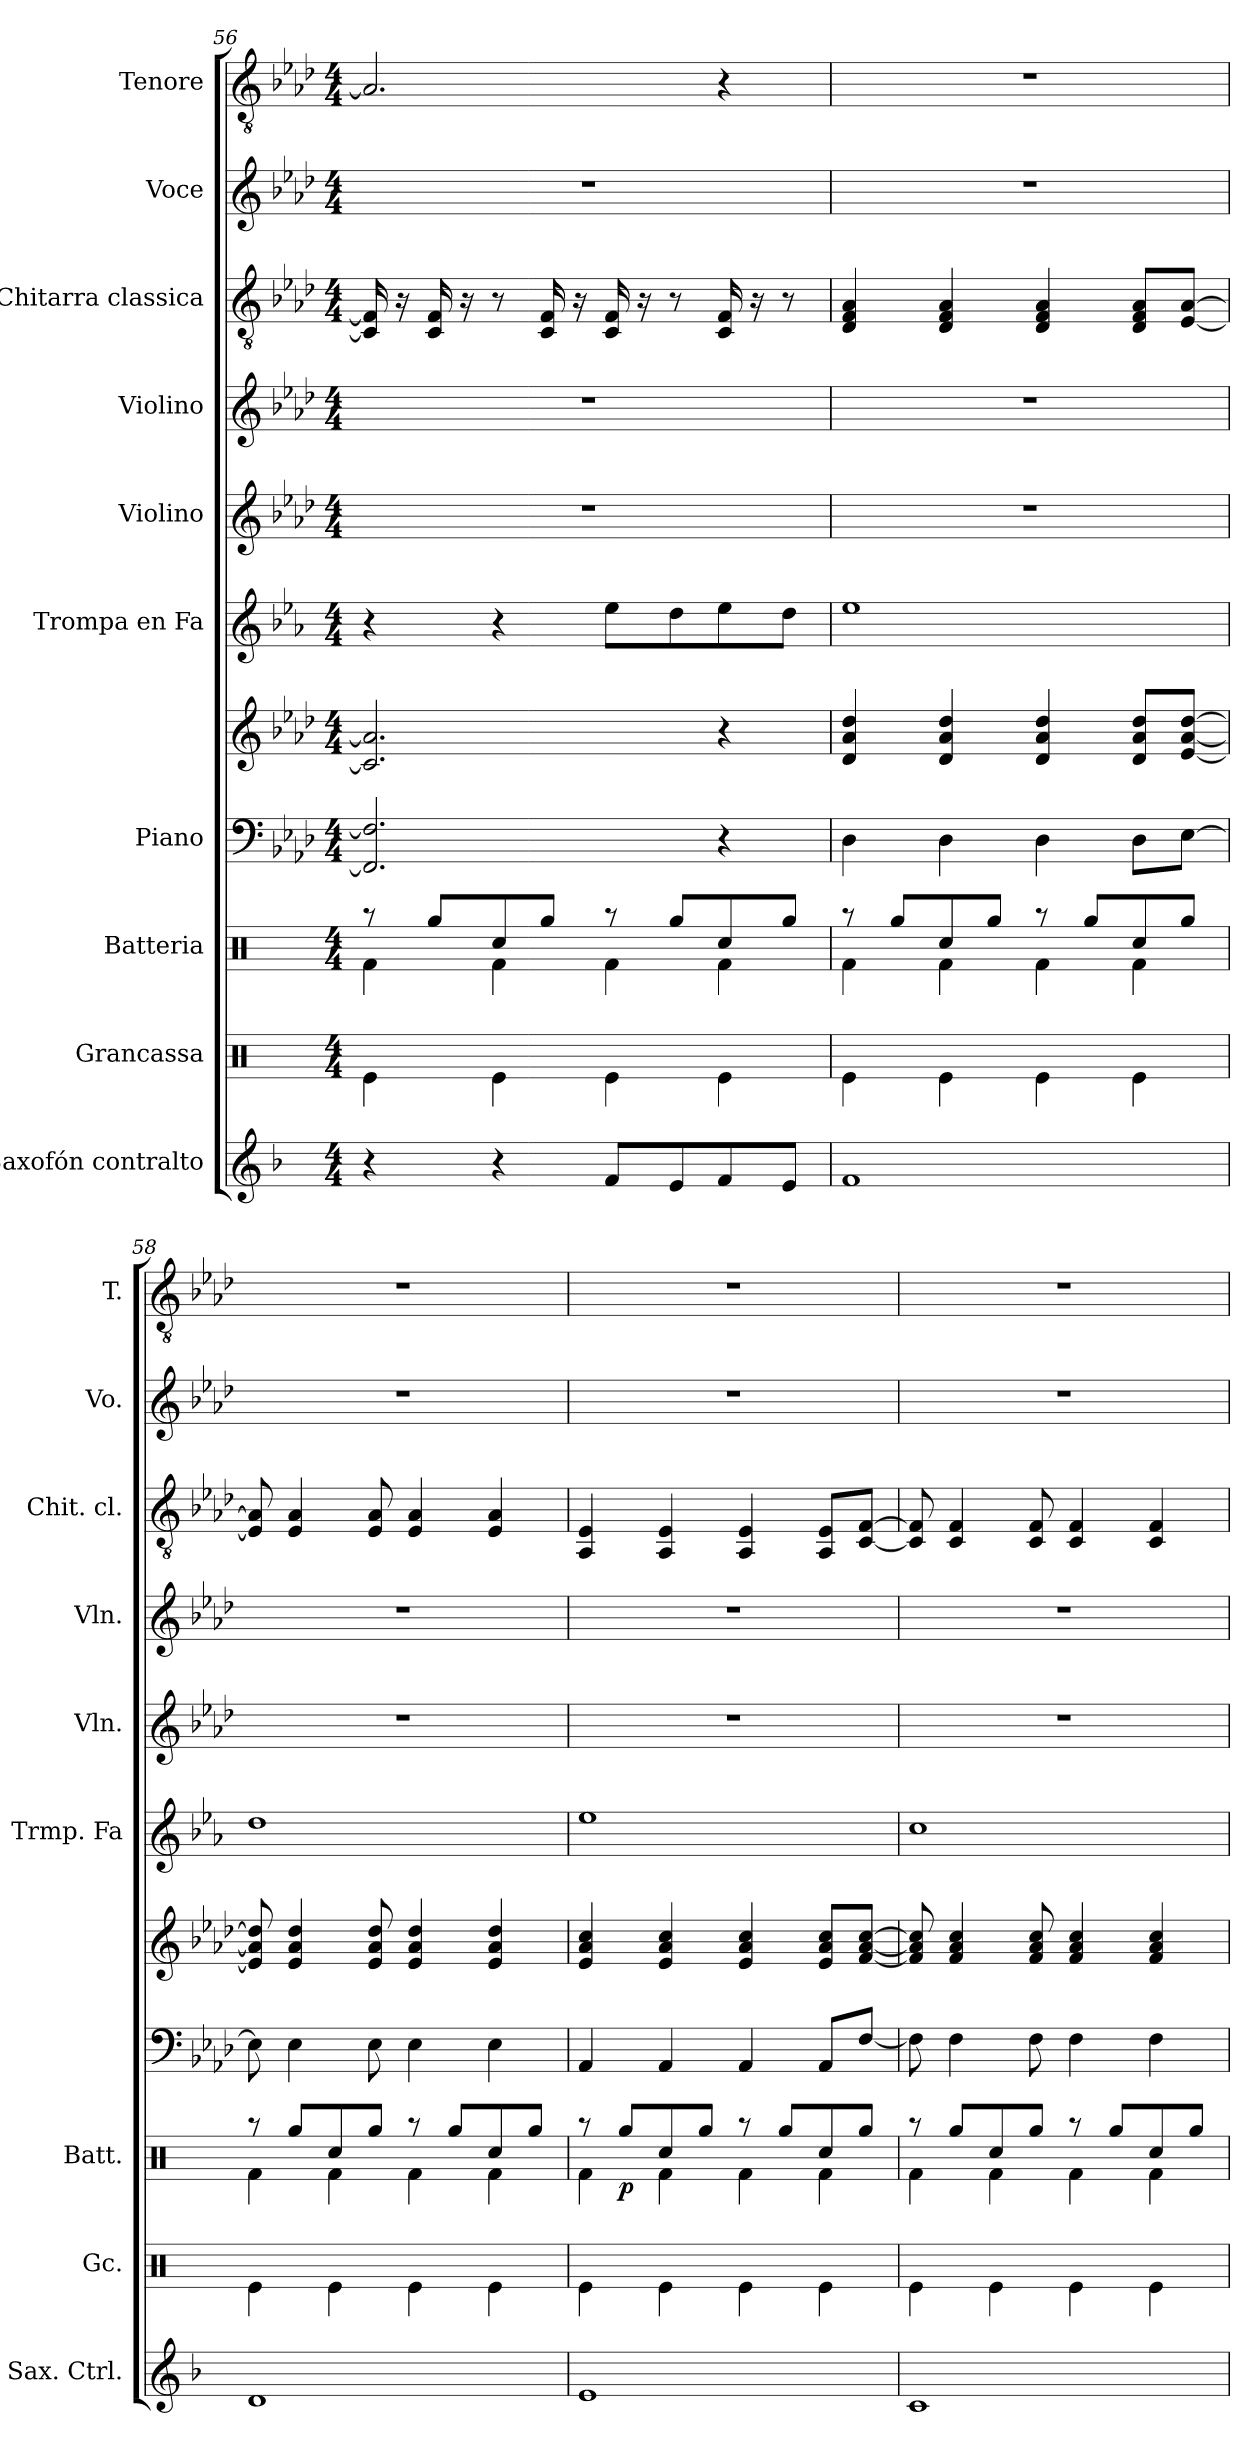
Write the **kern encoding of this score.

**kern	**kern	**kern	**dynam	**kern	**kern	**kern	**kern	**kern	**kern	**kern	**kern
*part10	*part9	*part8	*part8	*part7	*part7	*part6	*part5	*part4	*part3	*part2	*part1
*staff11	*staff10	*staff9	*staff9	*staff8	*staff7	*staff6	*staff5	*staff4	*staff3	*staff2	*staff1
*I"Saxofón contralto	*I"Grancassa	*I"Batteria	*	*I"Piano	*	*I"Trompa en Fa	*I"Violino	*I"Violino	*I"Chitarra classica	*I"Voce	*I"Tenore
*I'Sax. Ctrl.	*I'Gc.	*I'Batt.	*	*	*	*I'Trmp. Fa	*I'Vln.	*I'Vln.	*I'Chit. cl.	*I'Vo.	*I'T.
*clefG2	*clefX	*clefX	*	*clefF4	*clefG2	*clefG2	*clefG2	*clefG2	*clefGv2	*clefG2	*clefGv2
*ITrd5c9	*	*	*	*	*	*ITrd4c7	*	*	*	*	*
*k[b-e-a-d-]	*k[]	*k[]	*	*k[b-e-a-d-]	*k[b-e-a-d-]	*k[b-e-a-d-]	*k[b-e-a-d-]	*k[b-e-a-d-]	*k[b-e-a-d-]	*k[b-e-a-d-]	*k[b-e-a-d-]
*M4/4	*M4/4	*M4/4	*	*M4/4	*M4/4	*M4/4	*M4/4	*M4/4	*M4/4	*M4/4	*M4/4
=56	=56	=56	=56	=56	=56	=56	=56	=56	=56	=56	=56
*	*	*^	*	*	*	*	*	*	*	*	*
4r	4Re\	8r	4Rf\	.	2.FF/] 2.F/]	2.c/] 2.a-/]	4r	1r	1r	16C/] 16F/]	1r	2.A-/]
.	.	.	.	.	.	.	.	.	.	16r	.	.
.	.	8Rgg/L	.	.	.	.	.	.	.	16C/ 16F/	.	.
.	.	.	.	.	.	.	.	.	.	16r	.	.
4r	4Re\	8Rcc/	4Rf\	.	.	.	4r	.	.	8r	.	.
.	.	8Rgg/J	.	.	.	.	.	.	.	16C/ 16F/	.	.
.	.	.	.	.	.	.	.	.	.	16r	.	.
8A-/L	4Re\	8r	4Rf\	.	.	.	8a-\L	.	.	16C/ 16F/	.	.
.	.	.	.	.	.	.	.	.	.	16r	.	.
8G/	.	8Rgg/L	.	.	.	.	8g\	.	.	8r	.	.
8A-/	4Re\	8Rcc/	4Rf\	.	4r	4r	8a-\	.	.	16C/ 16F/	.	4r
.	.	.	.	.	.	.	.	.	.	16r	.	.
8G/J	.	8Rgg/J	.	.	.	.	8g\J	.	.	8r	.	.
=57	=57	=57	=57	=57	=57	=57	=57	=57	=57	=57	=57	=57
1A-	4Re\	8r	4Rf\	.	4D-\	4d-/ 4a-/ 4dd-/	1a-	1r	1r	4D-/ 4F/ 4A-/	1r	1r
.	.	8Rgg/L	.	.	.	.	.	.	.	.	.	.
.	4Re\	8Rcc/	4Rf\	.	4D-\	4d-/ 4a-/ 4dd-/	.	.	.	4D-/ 4F/ 4A-/	.	.
.	.	8Rgg/J	.	.	.	.	.	.	.	.	.	.
.	4Re\	8r	4Rf\	.	4D-\	4d-/ 4a-/ 4dd-/	.	.	.	4D-/ 4F/ 4A-/	.	.
.	.	8Rgg/L	.	.	.	.	.	.	.	.	.	.
.	4Re\	8Rcc/	4Rf\	.	8D-\L	8d-/ 8a-/ 8dd-/L	.	.	.	8D-/ 8F/ 8A-/L	.	.
.	.	8Rgg/J	.	.	[8E-\J	[8e-/ [8a-/ [8dd-/J	.	.	.	[8E-/ [8A-/J	.	.
!!LO:PB:g=z
=58	=58	=58	=58	=58	=58	=58	=58	=58	=58	=58	=58	=58
1F	4Re\	8r	4Rf\	.	8E-\]	8e-/] 8a-/] 8dd-/]	1g	1r	1r	8E-/] 8A-/]	1r	1r
.	.	8Rgg/L	.	.	4E-\	4e-/ 4a-/ 4dd-/	.	.	.	4E-/ 4A-/	.	.
.	4Re\	8Rcc/	4Rf\	.	.	.	.	.	.	.	.	.
.	.	8Rgg/J	.	.	8E-\	8e-/ 8a-/ 8dd-/	.	.	.	8E-/ 8A-/	.	.
.	4Re\	8r	4Rf\	.	4E-\	4e-/ 4a-/ 4dd-/	.	.	.	4E-/ 4A-/	.	.
.	.	8Rgg/L	.	.	.	.	.	.	.	.	.	.
.	4Re\	8Rcc/	4Rf\	.	4E-\	4e-/ 4a-/ 4dd-/	.	.	.	4E-/ 4A-/	.	.
.	.	8Rgg/J	.	.	.	.	.	.	.	.	.	.
=59	=59	=59	=59	=59	=59	=59	=59	=59	=59	=59	=59	=59
1G	4Re\	8r	4Rf\	.	4AA-/	4e-/ 4a-/ 4cc/	1a-	1r	1r	4AA-/ 4E-/	1r	1r
!	!	!	!	!LO:DY:b	!	!	!	!	!	!	!	!
.	.	8Rgg/L	.	p	.	.	.	.	.	.	.	.
.	4Re\	8Rcc/	4Rf\	.	4AA-/	4e-/ 4a-/ 4cc/	.	.	.	4AA-/ 4E-/	.	.
.	.	8Rgg/J	.	.	.	.	.	.	.	.	.	.
.	4Re\	8r	4Rf\	.	4AA-/	4e-/ 4a-/ 4cc/	.	.	.	4AA-/ 4E-/	.	.
.	.	8Rgg/L	.	.	.	.	.	.	.	.	.	.
.	4Re\	8Rcc/	4Rf\	.	8AA-/L	8e-/ 8a-/ 8cc/L	.	.	.	8AA-/ 8E-/L	.	.
.	.	8Rgg/J	.	.	[8F/J	[8f/ [8a-/ [8cc/J	.	.	.	[8C/ [8F/J	.	.
=60	=60	=60	=60	=60	=60	=60	=60	=60	=60	=60	=60	=60
1E-	4Re\	8r	4Rf\	.	8F\]	8f/] 8a-/] 8cc/]	1f	1r	1r	8C/] 8F/]	1r	1r
.	.	8Rgg/L	.	.	4F\	4f/ 4a-/ 4cc/	.	.	.	4C/ 4F/	.	.
.	4Re\	8Rcc/	4Rf\	.	.	.	.	.	.	.	.	.
.	.	8Rgg/J	.	.	8F\	8f/ 8a-/ 8cc/	.	.	.	8C/ 8F/	.	.
.	4Re\	8r	4Rf\	.	4F\	4f/ 4a-/ 4cc/	.	.	.	4C/ 4F/	.	.
.	.	8Rgg/L	.	.	.	.	.	.	.	.	.	.
.	4Re\	8Rcc/	4Rf\	.	4F\	4f/ 4a-/ 4cc/	.	.	.	4C/ 4F/	.	.
.	.	8Rgg/J	.	.	.	.	.	.	.	.	.	.
*	*	*v	*v	*	*	*	*	*	*	*	*	*
=	=	=	=	=	=	=	=	=	=	=	=
*-	*-	*-	*-	*-	*-	*-	*-	*-	*-	*-	*-
